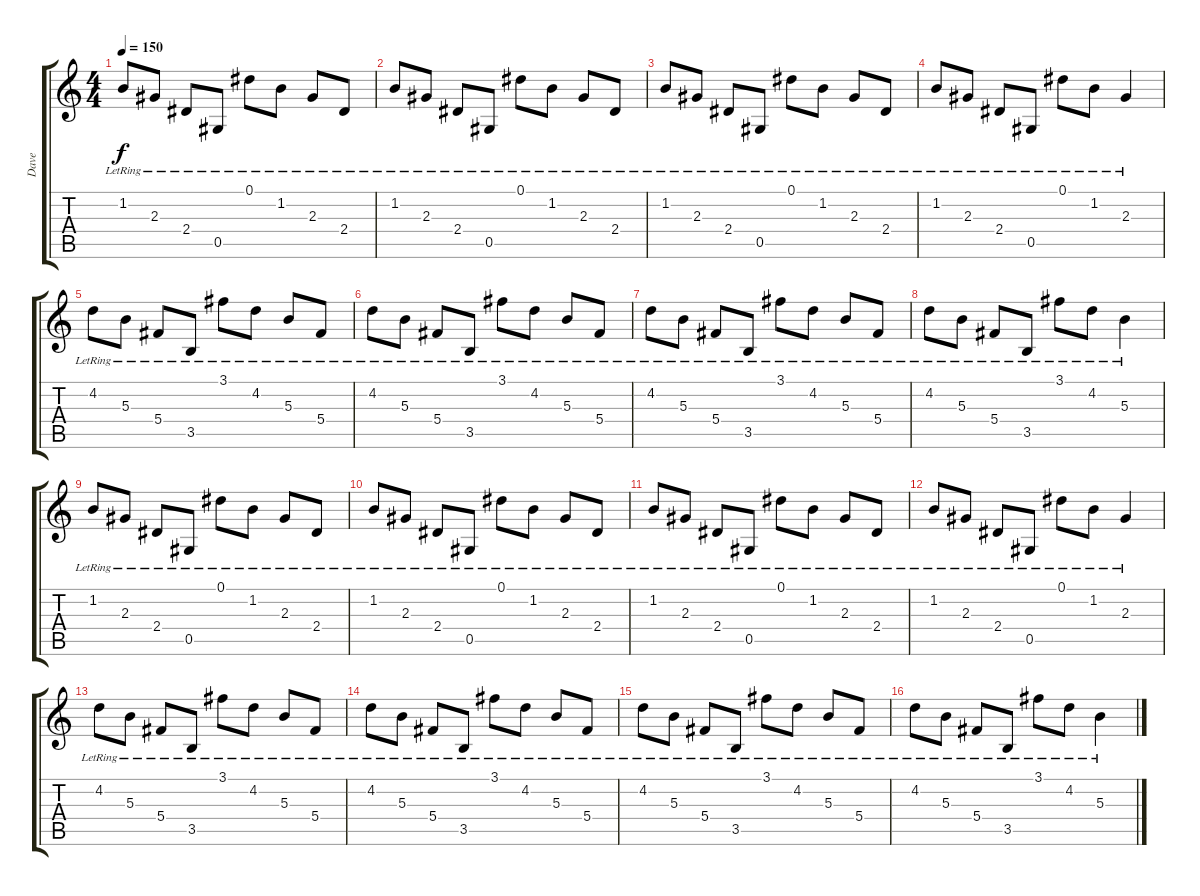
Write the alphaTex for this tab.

\track ("Dave" "Dave") {instrument acousticguitarnylon}
\staff {score tabs}
\tuning (Eb4 Bb3 Gb3 Db3 Ab2 Eb2) {hide}
\ts (4 4)
\tempo 150
\clef g2
\ks c
1.2{lr}.8{dy f instrument acousticguitarnylon} 2.3{lr}.8 2.4{lr}.8 0.5{lr}.8 0.1{lr}.8 1.2{lr}.8 2.3{lr}.8 2.4{lr}.8 |
1.2{lr}.8 2.3{lr}.8 2.4{lr}.8 0.5{lr}.8 0.1{lr}.8 1.2{lr}.8 2.3{lr}.8 2.4{lr}.8 |
1.2{lr}.8 2.3{lr}.8 2.4{lr}.8 0.5{lr}.8 0.1{lr}.8 1.2{lr}.8 2.3{lr}.8 2.4{lr}.8 |
1.2{lr}.8 2.3{lr}.8 2.4{lr}.8 0.5{lr}.8 0.1{lr}.8 1.2{lr}.8 2.3{lr}.4 |
4.2{lr}.8 5.3{lr}.8 5.4{lr}.8 3.5{lr}.8 3.1{lr}.8 4.2{lr}.8 5.3{lr}.8 5.4{lr}.8 |
4.2{lr}.8 5.3{lr}.8 5.4{lr}.8 3.5{lr}.8 3.1{lr}.8 4.2{lr}.8 5.3{lr}.8 5.4{lr}.8 |
4.2{lr}.8 5.3{lr}.8 5.4{lr}.8 3.5{lr}.8 3.1{lr}.8 4.2{lr}.8 5.3{lr}.8 5.4{lr}.8 |
4.2{lr}.8 5.3{lr}.8 5.4{lr}.8 3.5{lr}.8 3.1{lr}.8 4.2{lr}.8 5.3{lr}.4 |
1.2{lr}.8 2.3{lr}.8 2.4{lr}.8 0.5{lr}.8 0.1{lr}.8 1.2{lr}.8 2.3{lr}.8 2.4{lr}.8 |
1.2{lr}.8 2.3{lr}.8 2.4{lr}.8 0.5{lr}.8 0.1{lr}.8 1.2{lr}.8 2.3{lr}.8 2.4{lr}.8 |
1.2{lr}.8 2.3{lr}.8 2.4{lr}.8 0.5{lr}.8 0.1{lr}.8 1.2{lr}.8 2.3{lr}.8 2.4{lr}.8 |
1.2{lr}.8 2.3{lr}.8 2.4{lr}.8 0.5{lr}.8 0.1{lr}.8 1.2{lr}.8 2.3{lr}.4 |
4.2{lr}.8 5.3{lr}.8 5.4{lr}.8 3.5{lr}.8 3.1{lr}.8 4.2{lr}.8 5.3{lr}.8 5.4{lr}.8 |
4.2{lr}.8 5.3{lr}.8 5.4{lr}.8 3.5{lr}.8 3.1{lr}.8 4.2{lr}.8 5.3{lr}.8 5.4{lr}.8 |
4.2{lr}.8 5.3{lr}.8 5.4{lr}.8 3.5{lr}.8 3.1{lr}.8 4.2{lr}.8 5.3{lr}.8 5.4{lr}.8 |
4.2{lr}.8 5.3{lr}.8 5.4{lr}.8 3.5{lr}.8 3.1{lr}.8 4.2{lr}.8 5.3{lr}.4
